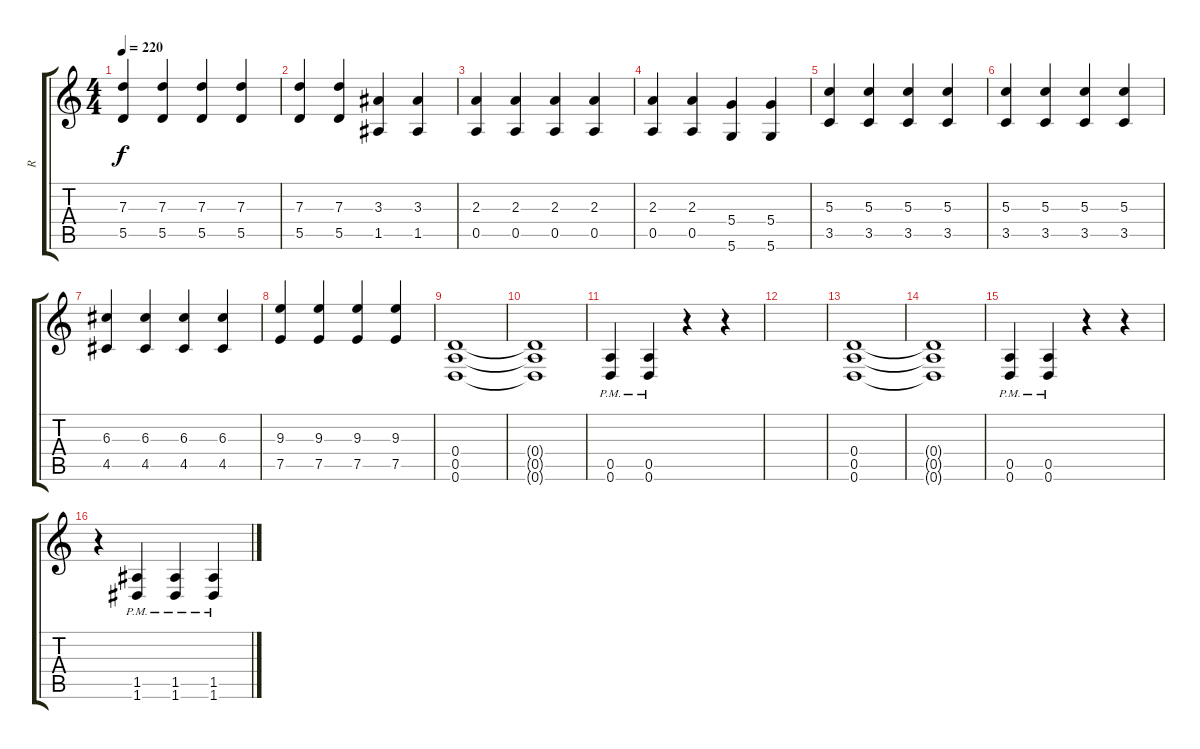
\track ("R" "R") {instrument overdrivenguitar}
\staff {score tabs}
\tuning (E4 B3 G3 D3 A2 D2) {hide}
\ts (4 4)
\tempo 220
\clef g2
\ks c
(7.3 5.5).4{dy f} (7.3 5.5).4 (7.3 5.5).4 (7.3 5.5).4 |
(7.3 5.5).4 (7.3 5.5).4 (3.3 1.5).4 (3.3 1.5).4 |
(2.3 0.5).4 (2.3 0.5).4 (2.3 0.5).4 (2.3 0.5).4 |
(2.3 0.5).4 (2.3 0.5).4 (5.4 5.6).4 (5.4 5.6).4 |
(5.3 3.5).4 (5.3 3.5).4 (5.3 3.5).4 (5.3 3.5).4 |
(5.3 3.5).4 (5.3 3.5).4 (5.3 3.5).4 (5.3 3.5).4 |
(6.3 4.5).4 (6.3 4.5).4 (6.3 4.5).4 (6.3 4.5).4 |
(9.3 7.5).4 (9.3 7.5).4 (9.3 7.5).4 (9.3 7.5).4 |
(0.4 0.5 0.6).1 |
(0.4{t} 0.5{t} 0.6{t}).1 |
(0.5{pm} 0.6{pm}).4 (0.5{pm} 0.6{pm}).4 r.4 r.4 |
|
(0.4 0.5 0.6).1 |
(0.4{t} 0.5{t} 0.6{t}).1 |
(0.5{pm} 0.6{pm}).4 (0.5{pm} 0.6{pm}).4 r.4 r.4 |
r.4 (1.5{pm} 1.6{pm}).4 (1.5{pm} 1.6{pm}).4 (1.5{pm} 1.6{pm}).4
